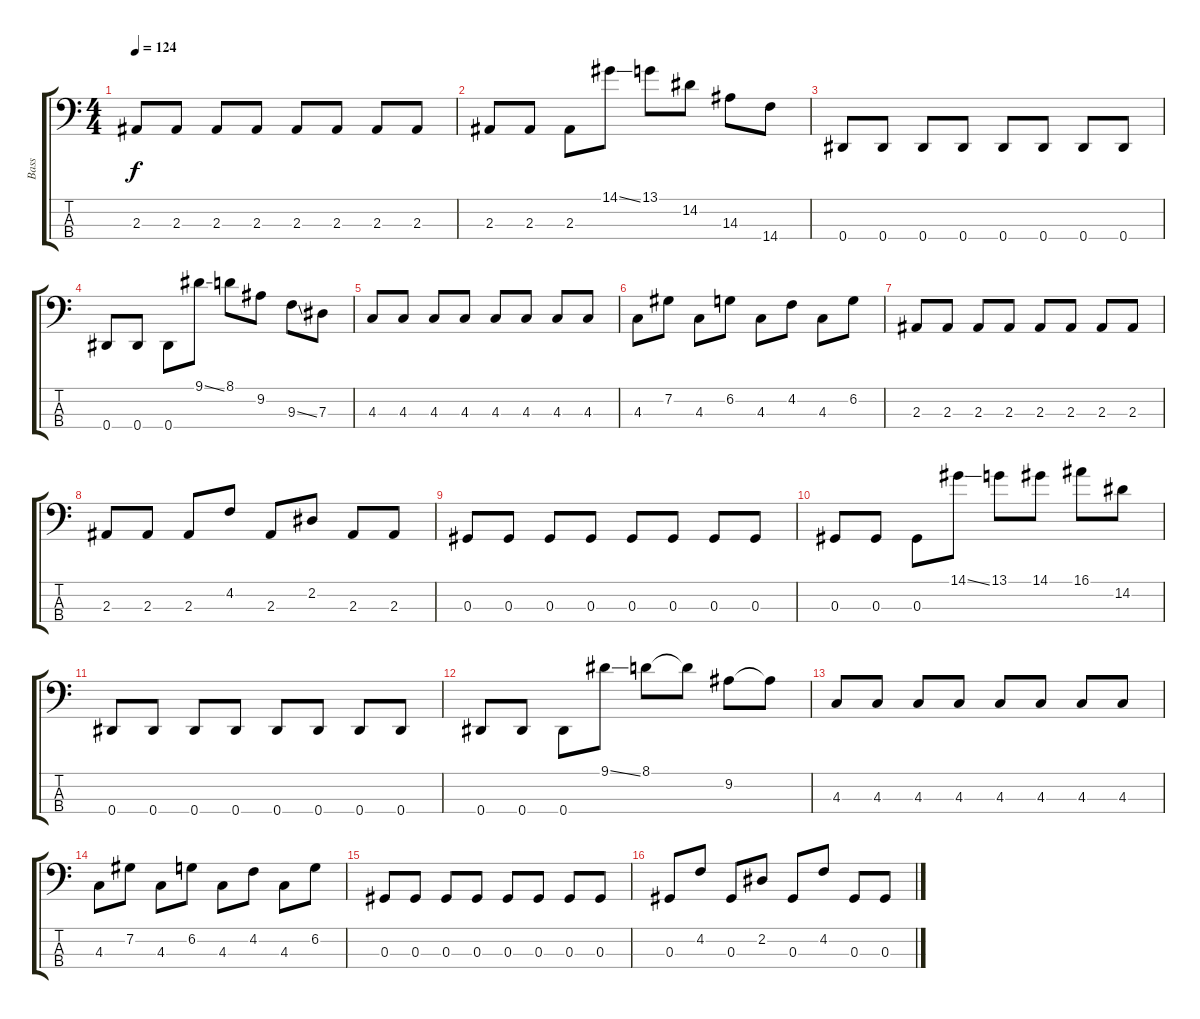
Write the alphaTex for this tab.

\track ("Bass" "Bass") {instrument electricbassfinger}
\staff {score tabs}
\tuning (Gb2 Db2 Ab1 Eb1) {hide}
\ts (4 4)
\tempo 124
\clef f4
\ks c
2.3.8{dy f} 2.3.8 2.3.8 2.3.8 2.3.8 2.3.8 2.3.8 2.3.8 |
2.3.8 2.3.8 2.3.8 14.1{ss}.8 13.1.8 14.2.8 14.3.8 14.4.8 |
0.4.8 0.4.8 0.4.8 0.4.8 0.4.8 0.4.8 0.4.8 0.4.8 |
0.4.8 0.4.8 0.4.8 9.1{ss}.8 8.1.8 9.2.8 9.3{ss}.8 7.3.8 |
4.3.8 4.3.8 4.3.8 4.3.8 4.3.8 4.3.8 4.3.8 4.3.8 |
4.3.8 7.2.8 4.3.8 6.2.8 4.3.8 4.2.8 4.3.8 6.2.8 |
2.3.8 2.3.8 2.3.8 2.3.8 2.3.8 2.3.8 2.3.8 2.3.8 |
2.3.8 2.3.8 2.3.8 4.2.8 2.3.8 2.2.8 2.3.8 2.3.8 |
0.3.8 0.3.8 0.3.8 0.3.8 0.3.8 0.3.8 0.3.8 0.3.8 |
0.3.8 0.3.8 0.3.8 14.1{ss}.8 13.1.8 14.1.8 16.1.8 14.2.8 |
0.4.8 0.4.8 0.4.8 0.4.8 0.4.8 0.4.8 0.4.8 0.4.8 |
0.4.8 0.4.8 0.4.8 9.1{ss}.8 8.1.8 8.1{t}.8 9.2.8 9.2{t}.8 |
4.3.8 4.3.8 4.3.8 4.3.8 4.3.8 4.3.8 4.3.8 4.3.8 |
4.3.8 7.2.8 4.3.8 6.2.8 4.3.8 4.2.8 4.3.8 6.2.8 |
0.3.8 0.3.8 0.3.8 0.3.8 0.3.8 0.3.8 0.3.8 0.3.8 |
0.3.8 4.2.8 0.3.8 2.2.8 0.3.8 4.2.8 0.3.8 0.3.8
